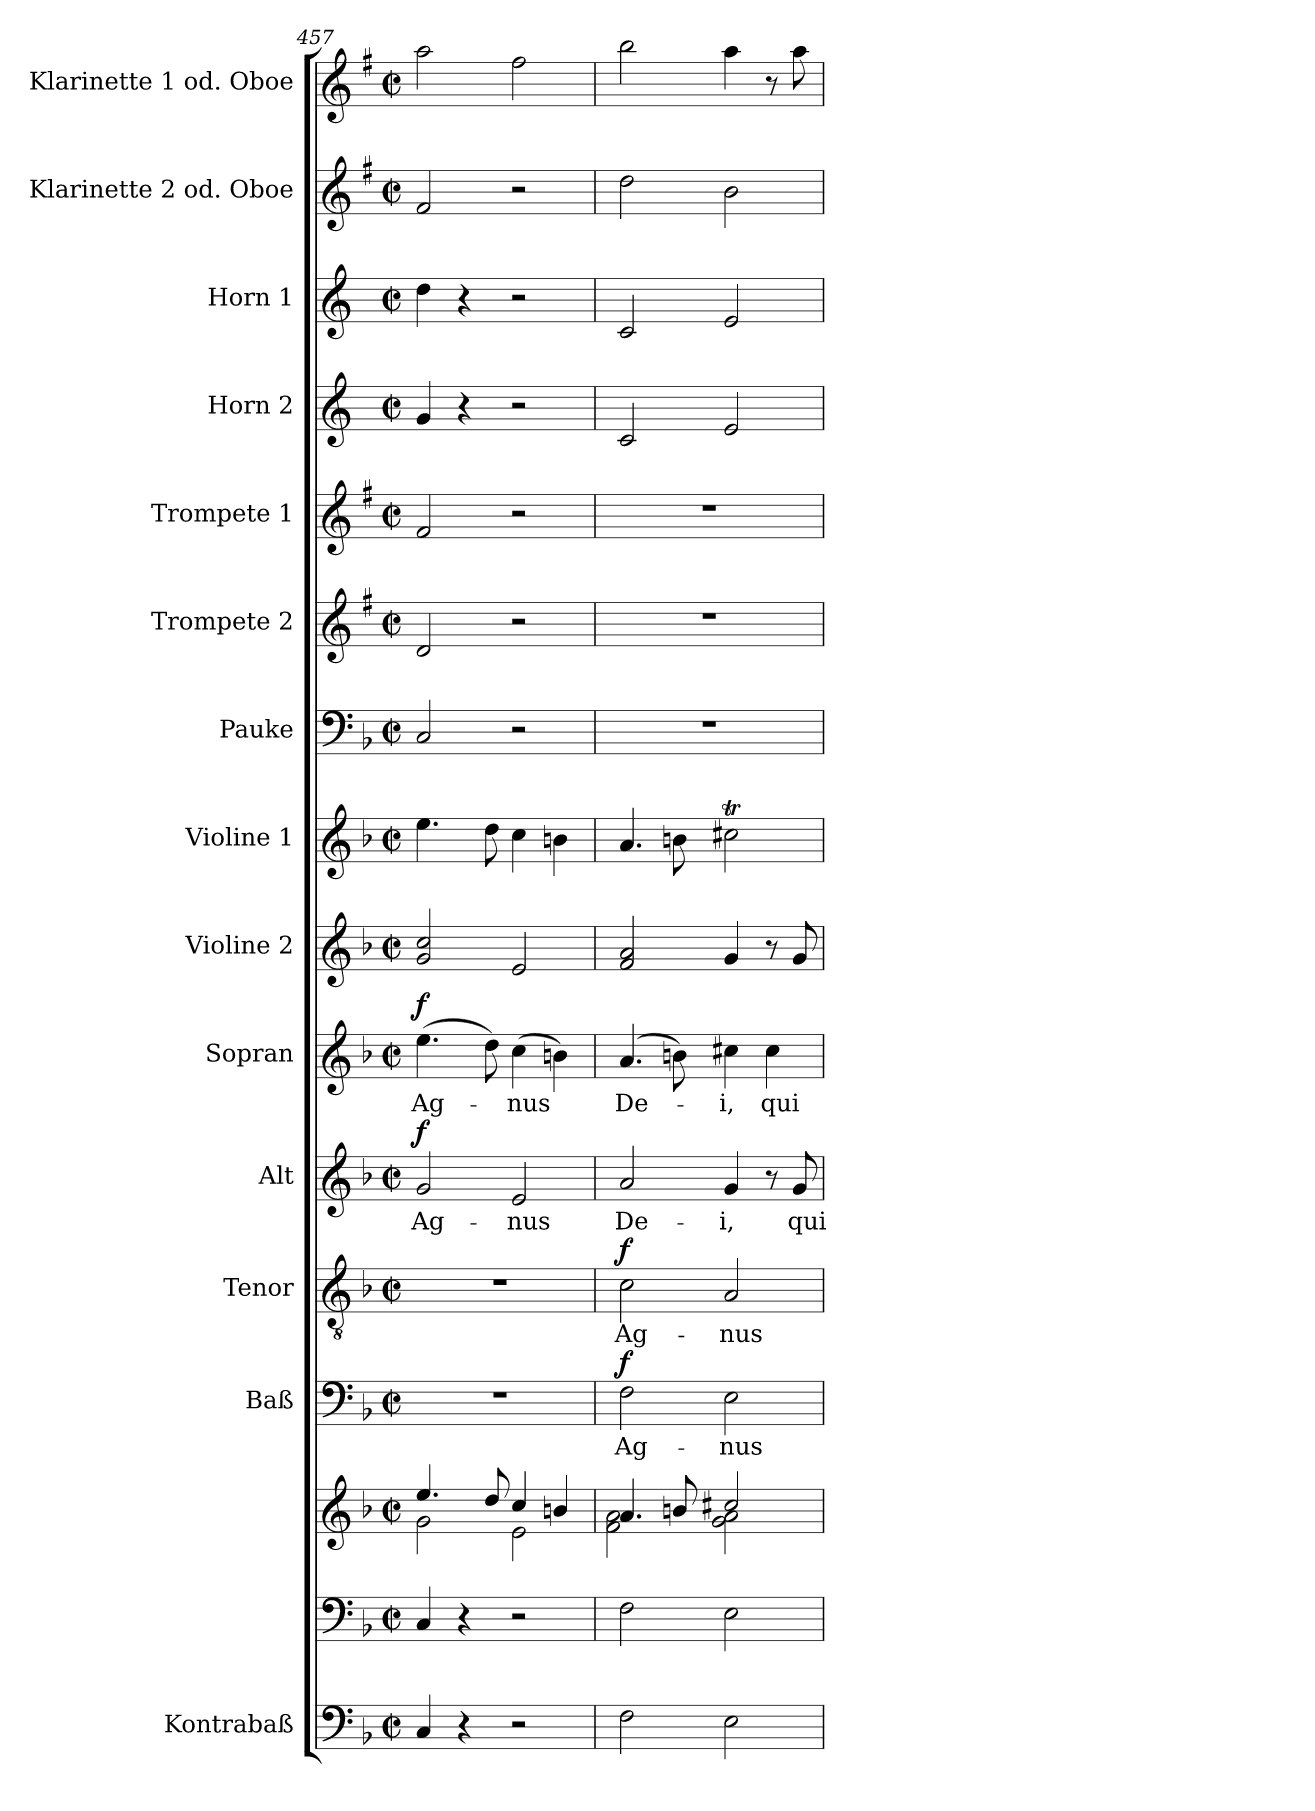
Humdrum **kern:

**kern	**kern	**kern	**kern	**text	**dynam	**kern	**text	**dynam	**kern	**text	**dynam	**kern	**text	**dynam	**kern	**kern	**kern	**kern	**kern	**kern	**kern	**kern	**kern
*part15	*part14	*part14	*part13	*part13	*part13	*part12	*part12	*part12	*part11	*part11	*part11	*part10	*part10	*part10	*part9	*part8	*part7	*part6	*part5	*part4	*part3	*part2	*part1
*staff16	*staff15	*staff14	*staff13	*staff13	*staff13	*staff12	*staff12	*staff12	*staff11	*staff11	*staff11	*staff10	*staff10	*staff10	*staff9	*staff8	*staff7	*staff6	*staff5	*staff4	*staff3	*staff2	*staff1
*I"Kontrabaß	*	*	*I"Baß	*	*	*I"Tenor	*	*	*I"Alt	*	*	*I"Sopran	*	*	*I"Violine 2	*I"Violine 1	*I"Pauke	*I"Trompete 2	*I"Trompete 1	*I"Horn 2	*I"Horn 1	*I"Klarinette 2 od. Oboe	*I"Klarinette 1 od. Oboe
*	*	*	*	*	*	*	*	*	*	*	*	*	*	*	*	*	*	*I'Tpt	*I'Tpt	*I'Hn	*I'Hn	*	*
*clefF4	*clefF4	*clefG2	*clefF4	*	*	*clefGv2	*	*	*clefG2	*	*	*clefG2	*	*	*clefG2	*clefG2	*clefF4	*clefG2	*clefG2	*clefG2	*clefG2	*clefG2	*clefG2
*ITrd7c12	*	*	*	*	*	*	*	*	*	*	*	*	*	*	*	*	*	*ITrd1c2	*ITrd1c2	*ITrd4c7	*ITrd4c7	*ITrd1c2	*ITrd1c2
*k[b-]	*k[b-]	*k[b-]	*k[b-]	*	*	*k[b-]	*	*	*k[b-]	*	*	*k[b-]	*	*	*k[b-]	*k[b-]	*k[b-]	*k[b-]	*k[b-]	*k[b-]	*k[b-]	*k[b-]	*k[b-]
*F:	*F:	*F:	*F:	*	*	*F:	*	*	*F:	*	*	*F:	*	*	*F:	*F:	*F:	*F:	*F:	*F:	*F:	*F:	*F:
*M2/2	*M2/2	*M2/2	*M2/2	*	*	*M2/2	*	*	*M2/2	*	*	*M2/2	*	*	*M2/2	*M2/2	*M2/2	*M2/2	*M2/2	*M2/2	*M2/2	*M2/2	*M2/2
*met(c|)	*met(c|)	*met(c|)	*met(c|)	*	*	*met(c|)	*	*	*met(c|)	*	*	*met(c|)	*	*	*met(c|)	*met(c|)	*met(c|)	*met(c|)	*met(c|)	*met(c|)	*met(c|)	*met(c|)	*met(c|)
=457	=457	=457	=457	=457	=457	=457	=457	=457	=457	=457	=457	=457	=457	=457	=457	=457	=457	=457	=457	=457	=457	=457	=457
*	*	*^	*	*	*	*	*	*	*	*	*	*	*	*	*	*	*	*	*	*	*	*	*
!	!	!	!	!	!	!	!	!	!	!	!LO:LY:b	!LO:DY:a	!	!LO:LY:b	!LO:DY:a	!	!	!	!	!	!	!	!	!
4CC/	4C/	4.ee/	2g\	1r	.	.	1r	.	.	2g/	Ag-	f	(>4.ee\	Ag-	f	2g/ 2cc/	4.ee\	2C/	2c/	2e/	4c/	4g\	2e/	2gg\
4r	4r	.	.	.	.	.	.	.	.	.	.	.	.	.	.	.	.	.	.	.	4r	4r	.	.
.	.	8dd/	.	.	.	.	.	.	.	.	.	.	8dd\)	.	.	.	8dd\	.	.	.	.	.	.	.
!	!	!	!	!	!	!	!	!	!	!	!LO:LY:b	!	!	!LO:LY:b	!	!	!	!	!	!	!	!	!	!
2r	2r	4cc/	2e\	.	.	.	.	.	.	2e/	-nus	.	(>4cc\	-nus	.	2e/	4cc\	2r	2r	2r	2r	2r	2r	2ee\
.	.	4bn/	.	.	.	.	.	.	.	.	.	.	4bn\)	.	.	.	4bn\	.	.	.	.	.	.	.
=458	=458	=458	=458	=458	=458	=458	=458	=458	=458	=458	=458	=458	=458	=458	=458	=458	=458	=458	=458	=458	=458	=458	=458	=458
!	!	!	!	!	!LO:LY:b	!LO:DY:a	!	!LO:LY:b	!LO:DY:a	!	!LO:LY:b	!	!	!LO:LY:b	!	!	!	!	!	!	!	!	!	!
2FF\	2F\	4.a/	2f\ 2a\	2F\	Ag-	f	2c\	Ag-	f	2a/	De-	.	(4.a/	De-	.	2f/ 2a/	4.a/	1r	1r	1r	2F/	2F/	2cc\	2aa\
.	.	8bn/	.	.	.	.	.	.	.	.	.	.	8bn\)	.	.	.	8bn\	.	.	.	.	.	.	.
!	!	!	!	!	!LO:LY:b	!	!	!LO:LY:b	!	!	!LO:LY:b	!	!	!LO:LY:b	!	!	!	!	!	!	!	!	!	!
2EE\	2E\	2cc#X/	2g\ 2a\	2E\	-nus	.	2A/	-nus	.	4g/	-i,	.	4cc#X\	-i,	.	4g/	2cc#Xt\	.	.	.	2A/	2A/	2a\	4gg\
!	!	!	!	!	!	!	!	!	!	!	!	!	!	!LO:LY:b	!	!	!	!	!	!	!	!	!	!
.	.	.	.	.	.	.	.	.	.	8r	.	.	4cc#\	qui	.	8r	.	.	.	.	.	.	.	8r
!	!	!	!	!	!	!	!	!	!	!	!LO:LY:b	!	!	!	!	!	!	!	!	!	!	!	!	!
.	.	.	.	.	.	.	.	.	.	8g/	qui	.	.	.	.	8g/	.	.	.	.	.	.	.	8gg\
*	*	*v	*v	*	*	*	*	*	*	*	*	*	*	*	*	*	*	*	*	*	*	*	*	*
=	=	=	=	=	=	=	=	=	=	=	=	=	=	=	=	=	=	=	=	=	=	=	=
*-	*-	*-	*-	*-	*-	*-	*-	*-	*-	*-	*-	*-	*-	*-	*-	*-	*-	*-	*-	*-	*-	*-	*-
